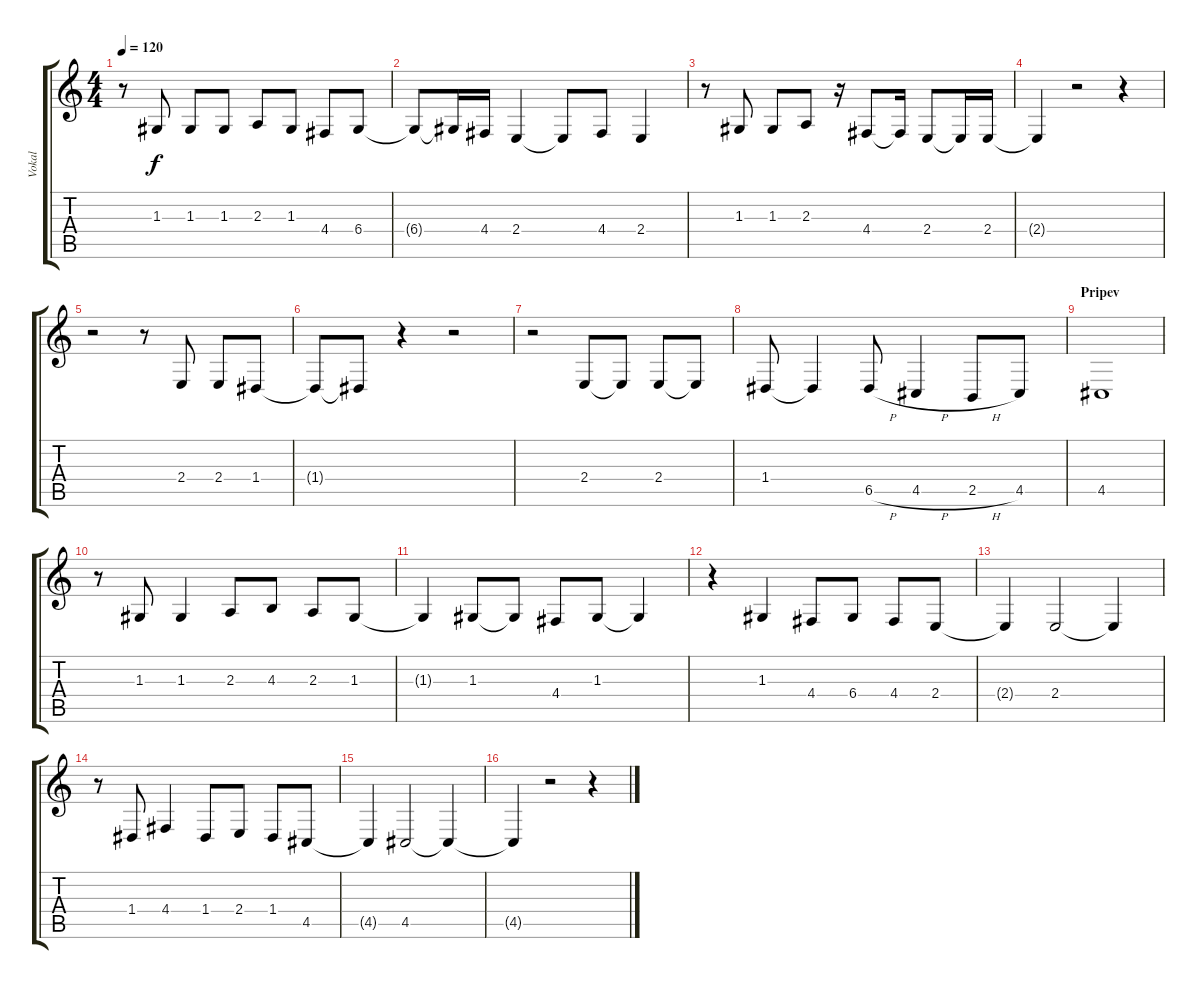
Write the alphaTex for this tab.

\track ("Vokal" "Vokal") {instrument fx4atmosphere}
\staff {score tabs}
\tuning (E4 B3 G3 D3 A2 E2) {hide}
\ts (4 4)
\tempo 120
\clef g2
\ks c
r.8{dy f} 1.3.8 1.3.8 1.3.8 2.3.8 1.3.8 4.4.8 6.4.8 |
6.4{t}.8 6.4{t}.16 4.4.16 2.4.4 2.4{t}.8 4.4.8 2.4.4 |
r.8 1.3.8 1.3.8 2.3.8 r.16 4.4.8 4.4{t}.16 2.4.8 2.4{t}.16 2.4.16 |
2.4{t}.4 r.2 r.4 |
r.2 r.8 2.4.8 2.4.8 1.4.8 |
1.4{t}.8 1.4{t}.8 r.4 r.2 |
r.2 2.4.8 2.4{t}.8 2.4.8 2.4{t}.8 |
1.4.8 1.4{t}.4 6.5{h}.8 4.5{h}.4 2.5{h}.8 4.5.8 |
\section ("" "Pripev")
4.5.1 |
r.8 1.3.8 1.3.4 2.3.8 4.3.8 2.3.8 1.3.8 |
1.3{t}.4 1.3.8 1.3{t}.8 4.4.8 1.3.8 1.3{t}.4 |
r.4 1.3.4 4.4.8 6.4.8 4.4.8 2.4.8 |
2.4{t}.4 2.4.2 2.4{t}.4 |
r.8 1.4.8 4.4.4 1.4.8 2.4.8 1.4.8 4.5.8 |
4.5{t}.4 4.5.2 4.5{t}.4 |
4.5{t}.4 r.2 r.4
